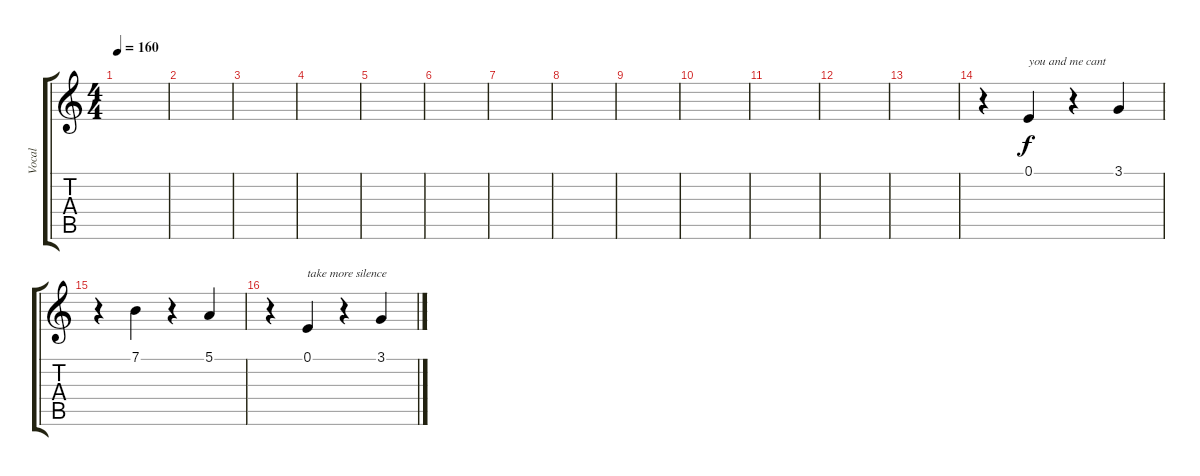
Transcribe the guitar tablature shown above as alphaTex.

\track ("Vocal" "Vocal") {instrument tenorsax}
\staff {score tabs}
\tuning (E4 B3 G3 D3 A2 E2) {hide}
\ts (4 4)
\tempo 160
\clef g2
\ks c
|
|
|
|
|
|
|
|
|
|
|
|
|
r.4 0.1.4{txt "you and me cant"} r.4 3.1.4 |
r.4 7.1.4 r.4 5.1.4 |
r.4 0.1.4{txt "take more silence"} r.4 3.1.4
